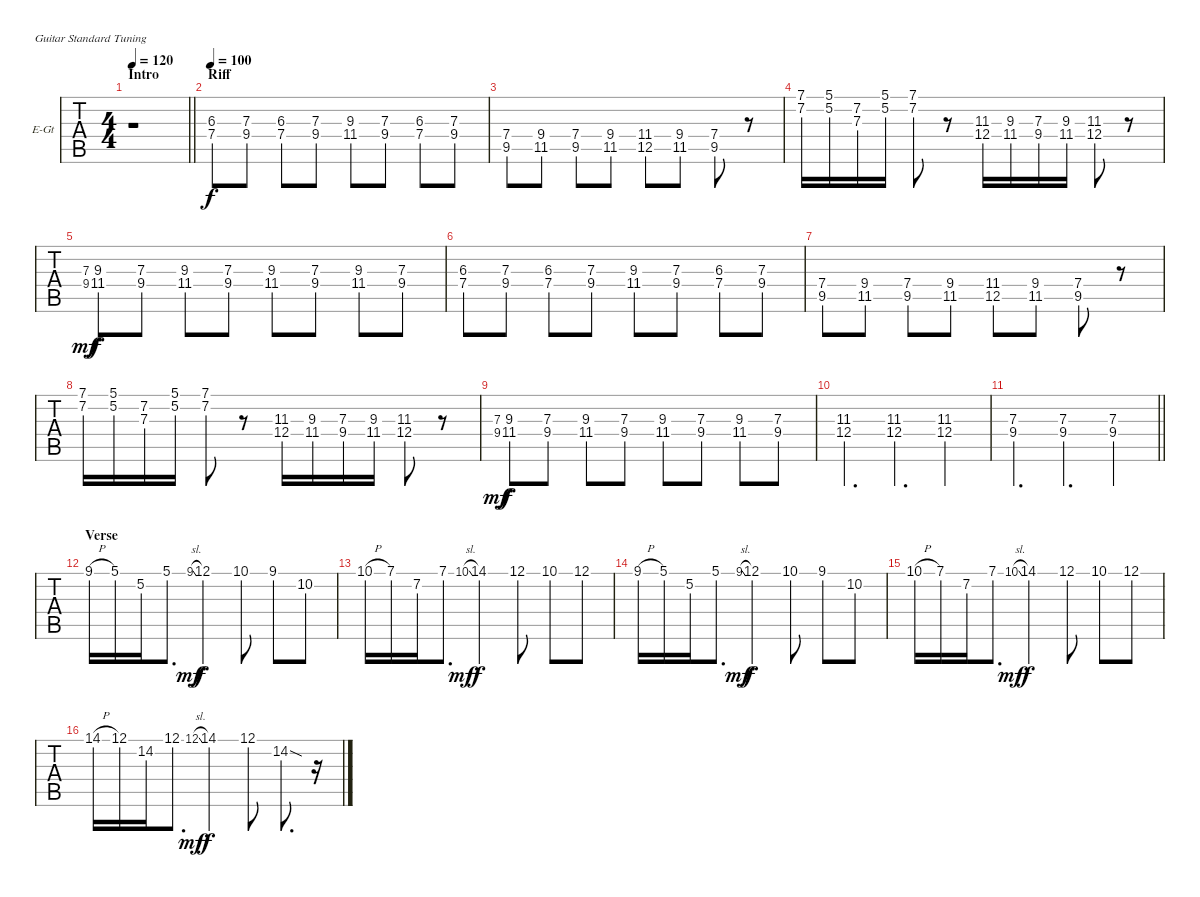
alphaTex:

\bracketExtendMode groupsimilarinstruments
\firstSystemTrackNameOrientation horizontal
\otherSystemsTrackNameOrientation horizontal
\track ("Nick" "E-Gt") {instrument distortionguitar}
\staff {tabs}
\tuning (E4 B3 G3 D3 A2 E2)
\ts (4 4)
\beaming (8 2 2 2 2)
\section ("" "Intro")
\tempo 120
\clef g2
\barLineRight lightlight
\ks c
r.1{dy f instrument distortionguitar} |
\section ("" "Riff")
\tempo 100
(6.3 7.4).8 (7.3 9.4).8 (6.3 7.4).8 (7.3 9.4).8 (9.3 11.4).8 (7.3 9.4).8 (6.3 7.4).8 (7.3 9.4).8 |
(7.4 9.5).8 (9.4 11.5).8 (7.4 9.5).8 (9.4 11.5).8 (11.4 12.5).8 (9.4 11.5).8 (7.4 9.5).8 r.8 |
(7.1 7.2).16 (5.1 5.2).16 (7.2 7.3).16 (5.1 5.2).16 (7.1 7.2).8 r.8 (11.3 12.4).16 (9.3 11.4).16 (7.3 9.4).16 (9.3 11.4).16 (11.3 12.4).8 r.8 |
(7.3 9.4).8{gr dy mf} (9.3 11.4).8{dy f} (7.3 9.4).8 (9.3 11.4).8 (7.3 9.4).8 (9.3 11.4).8 (7.3 9.4).8 (9.3 11.4).8 (7.3 9.4).8 |
(6.3 7.4).8 (7.3 9.4).8 (6.3 7.4).8 (7.3 9.4).8 (9.3 11.4).8 (7.3 9.4).8 (6.3 7.4).8 (7.3 9.4).8 |
(7.4 9.5).8 (9.4 11.5).8 (7.4 9.5).8 (9.4 11.5).8 (11.4 12.5).8 (9.4 11.5).8 (7.4 9.5).8 r.8 |
(7.1 7.2).16 (5.1 5.2).16 (7.2 7.3).16 (5.1 5.2).16 (7.1 7.2).8 r.8 (11.3 12.4).16 (9.3 11.4).16 (7.3 9.4).16 (9.3 11.4).16 (11.3 12.4).8 r.8 |
(7.3 9.4).8{gr dy mf} (9.3 11.4).8{dy f} (7.3 9.4).8 (9.3 11.4).8 (7.3 9.4).8 (9.3 11.4).8 (7.3 9.4).8 (9.3 11.4).8 (7.3 9.4).8 |
(11.3 12.4).4{d} (11.3 12.4).4{d} (11.3 12.4).4 |
\barLineRight lightlight
(7.3 9.4).4{d} (7.3 9.4).4{d} (7.3 9.4).4 |
\section ("" "Verse")
9.1{h}.16 5.1.16 5.2.16 5.1.8{d} 9.1{sl}.8{gr dy mf} 12.1.4{dy f} 10.1.8 9.1.8 10.2.8 |
10.1{h}.16 7.1.16 7.2.16 7.1.8{d} 10.1{sl}.8{gr dy mf} 14.1.4{dy f} 12.1.8 10.1.8 12.1.8 |
9.1{h}.16 5.1.16 5.2.16 5.1.8{d} 9.1{sl}.8{gr dy mf} 12.1.4{dy f} 10.1.8 9.1.8 10.2.8 |
10.1{h}.16 7.1.16 7.2.16 7.1.8{d} 10.1{sl}.8{gr dy mf} 14.1.4{dy f} 12.1.8 10.1.8 12.1.8 |
14.1{h}.16 12.1.16 14.2.16 12.1.8{d} 12.1{sl}.8{gr dy mf} 14.1.4{dy f} 12.1.8 14.2{sod}.8{d} r.16
